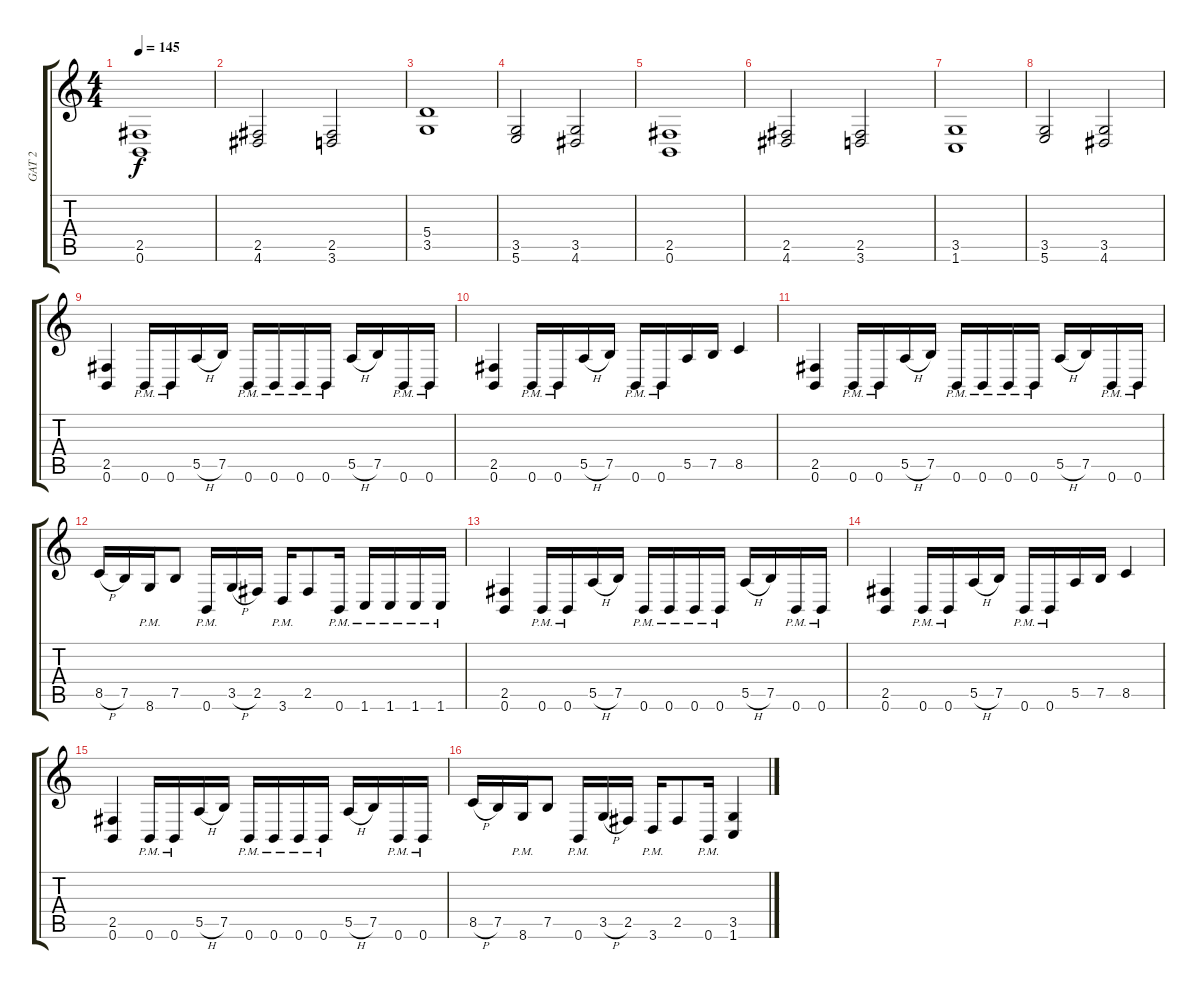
\track ("GAT 2" "GAT 2") {instrument distortionguitar}
\staff {score tabs}
\tuning (B3 Gb3 D3 A2 E2 B1) {hide}
\ts (4 4)
\tempo 145
\clef g2
\ks c
(2.5 0.6).1{dy f} |
(2.5 4.6).2 (2.5 3.6).2 |
(5.4 3.5).1 |
(3.5 5.6).2 (3.5 4.6).2 |
(2.5 0.6).1 |
(2.5 4.6).2 (2.5 3.6).2 |
(3.5 1.6).1 |
(3.5 5.6).2 (3.5 4.6).2 |
(2.5 0.6).4 0.6{pm}.16 0.6{pm}.16 5.5{h}.16 7.5.16 0.6{pm}.16 0.6{pm}.16 0.6{pm}.16 0.6{pm}.16 5.5{h}.16 7.5.16 0.6{pm}.16 0.6{pm}.16 |
(2.5 0.6).4 0.6{pm}.16 0.6{pm}.16 5.5{h}.16 7.5.16 0.6{pm}.16 0.6{pm}.16 5.5.16 7.5.16 8.5.4 |
(2.5 0.6).4 0.6{pm}.16 0.6{pm}.16 5.5{h}.16 7.5.16 0.6{pm}.16 0.6{pm}.16 0.6{pm}.16 0.6{pm}.16 5.5{h}.16 7.5.16 0.6{pm}.16 0.6{pm}.16 |
8.5{h}.16 7.5.16 8.6{pm}.16 7.5.8 0.6{pm}.16 3.5{h}.16 2.5.16 3.6{pm}.16 2.5.8 0.6{pm}.16 1.6{pm}.16 1.6{pm}.16 1.6{pm}.16 1.6{pm}.16 |
(2.5 0.6).4 0.6{pm}.16 0.6{pm}.16 5.5{h}.16 7.5.16 0.6{pm}.16 0.6{pm}.16 0.6{pm}.16 0.6{pm}.16 5.5{h}.16 7.5.16 0.6{pm}.16 0.6{pm}.16 |
(2.5 0.6).4 0.6{pm}.16 0.6{pm}.16 5.5{h}.16 7.5.16 0.6{pm}.16 0.6{pm}.16 5.5.16 7.5.16 8.5.4 |
(2.5 0.6).4 0.6{pm}.16 0.6{pm}.16 5.5{h}.16 7.5.16 0.6{pm}.16 0.6{pm}.16 0.6{pm}.16 0.6{pm}.16 5.5{h}.16 7.5.16 0.6{pm}.16 0.6{pm}.16 |
8.5{h}.16 7.5.16 8.6{pm}.16 7.5.8 0.6{pm}.16 3.5{h}.16 2.5.16 3.6{pm}.16 2.5.8 0.6{pm}.16 (3.5 1.6).4
